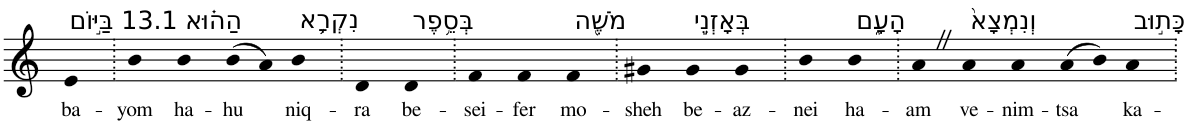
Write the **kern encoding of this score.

**kern	**text
*part1	*part1
*staff1	*staff1
*I"Piano	*
*I'Pno	*
*clefG2	*
*k[]	*
=1	=1
!LO:TX:a:t=13.1 בַּיּ֣וֹם	!
!	!LO:LY:b
4e	ba-
=2.	=2.
!	!LO:LY:b
4b	-yom
!LO:TX:a:t=הַה֗וּא	!
!	!LO:LY:b
4b	ha-
!	!LO:LY:b
(>8b	-hu
8a)	.
!LO:TX:a:t=נִקְרָ֛א	!
!	!LO:LY:b
4b	niq-
=3.	=3.
!	!LO:LY:b
4d	-ra
!LO:TX:a:t=בְּסֵ֥פֶר	!
!	!LO:LY:b
4d	be-
=4.	=4.
!	!LO:LY:b
4f	-sei-
!	!LO:LY:b
4f	-fer
!LO:TX:a:t=מֹשֶׁ֖ה	!
!	!LO:LY:b
4f	mo-
=5.	=5.
!	!LO:LY:b
4g#X	-sheh
!LO:TX:a:t=בְּאָזְנֵ֣י	!
!	!LO:LY:b
4g#	be-
!	!LO:LY:b
4g#	-az-
=6.	=6.
!	!LO:LY:b
4b	-nei
!LO:TX:a:t=הָעָ֑ם	!
!	!LO:LY:b
4b	ha-
=7.	=7.
!	!LO:LY:b
4aZ	-am
!LO:TX:a:t=וְנִמְצָא֙	!
!	!LO:LY:b
4a	ve-
!	!LO:LY:b
4a	-nim-
!	!LO:LY:b
(>8a	-tsa
8b)	.
!LO:TX:a:t=כָּת֣וּב	!
!	!LO:LY:b
4a	ka-
=.	=.
*-	*-
